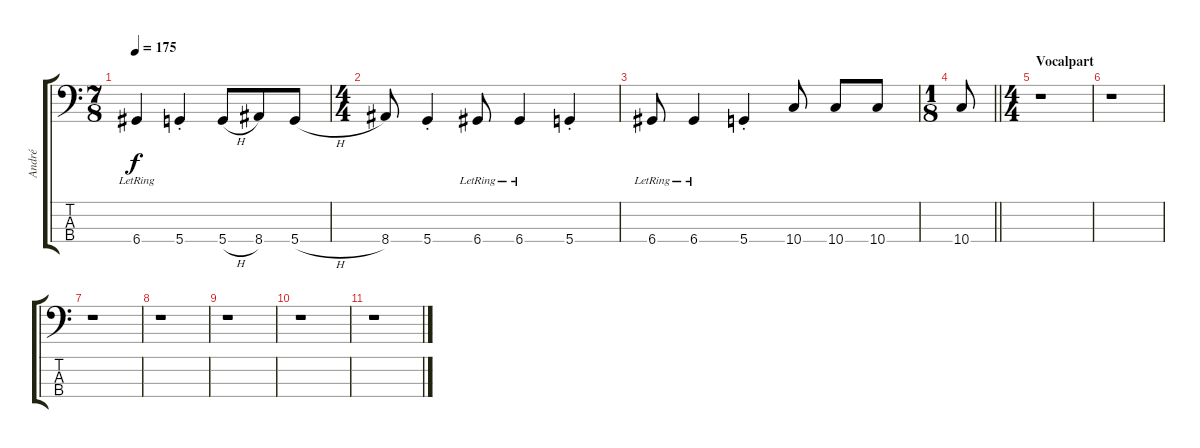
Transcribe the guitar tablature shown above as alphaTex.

\track ("André" "André") {instrument slapbass1}
\staff {score tabs}
\tuning (G2 D2 A1 D1) {hide}
\ts (7 8)
\tempo 175
\clef f4
\ks c
6.4{lr}.4{dy f} 5.4{st}.4 5.4{h}.8 8.4.8 5.4{h}.8 |
\ts (4 4)
8.4.8 5.4{st}.4 6.4{lr}.8 6.4{lr}.4 5.4{st}.4 |
6.4{lr}.8 6.4{lr}.4 5.4{st}.4 10.4.8 10.4.8 10.4.8 |
\ts (1 8)
\barLineRight lightlight
10.4.8 |
\ts (4 4)
\section ("" "Vocalpart")
r.1 |
r.1 |
r.1 |
r.1 |
r.1 |
r.1 |
r.1
